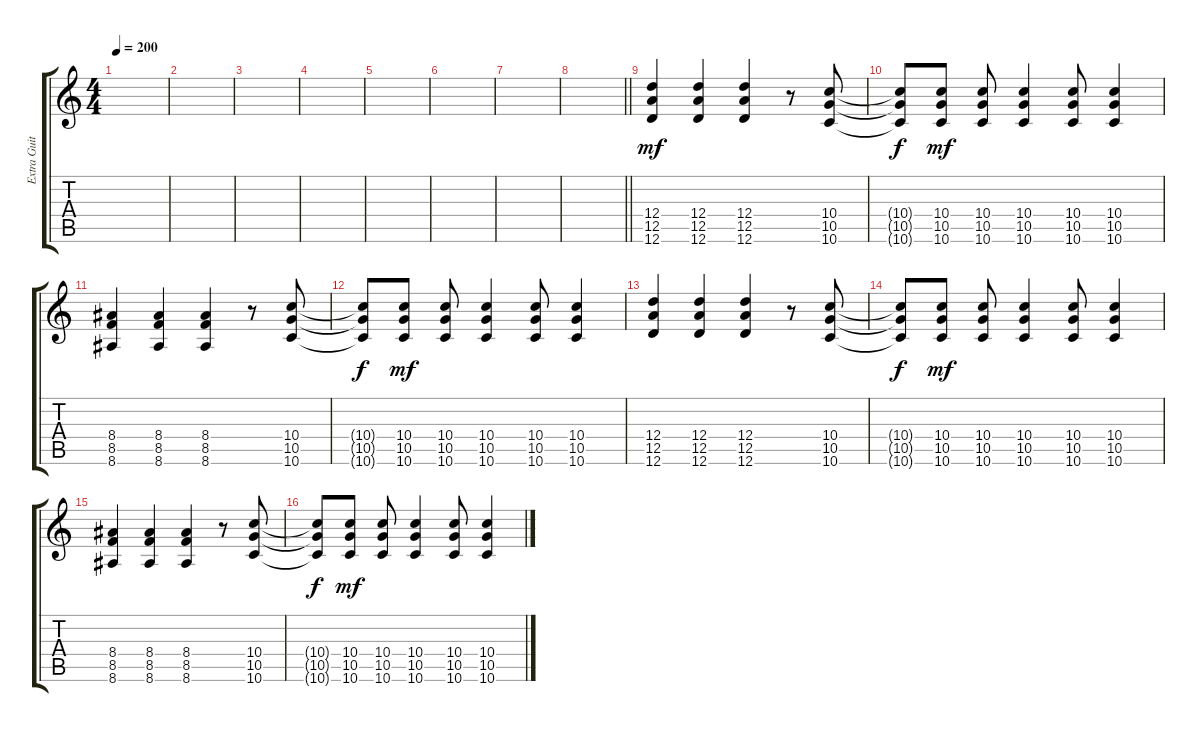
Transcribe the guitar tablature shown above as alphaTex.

\track ("Extra Guitar" "Extra Guit") {instrument distortionguitar}
\staff {score tabs}
\tuning (E4 B3 G3 D3 A2 D2) {hide}
\ts (4 4)
\tempo 200
\clef g2
\ks c
|
|
|
|
|
|
|
\barLineRight lightlight
|
(12.4 12.5 12.6).4{dy mf} (12.4 12.5 12.6).4 (12.4 12.5 12.6).4 r.8 (10.4 10.5 10.6).8 |
(10.4{t} 10.5{t} 10.6{t}).8{dy f} (10.4 10.5 10.6).8{dy mf} (10.4 10.5 10.6).8 (10.4 10.5 10.6).4 (10.4 10.5 10.6).8 (10.4 10.5 10.6).4 |
(8.4 8.5 8.6).4 (8.4 8.5 8.6).4 (8.4 8.5 8.6).4 r.8 (10.4 10.5 10.6).8 |
(10.4{t} 10.5{t} 10.6{t}).8{dy f} (10.4 10.5 10.6).8{dy mf} (10.4 10.5 10.6).8 (10.4 10.5 10.6).4 (10.4 10.5 10.6).8 (10.4 10.5 10.6).4 |
(12.4 12.5 12.6).4 (12.4 12.5 12.6).4 (12.4 12.5 12.6).4 r.8 (10.4 10.5 10.6).8 |
(10.4{t} 10.5{t} 10.6{t}).8{dy f} (10.4 10.5 10.6).8{dy mf} (10.4 10.5 10.6).8 (10.4 10.5 10.6).4 (10.4 10.5 10.6).8 (10.4 10.5 10.6).4 |
(8.4 8.5 8.6).4 (8.4 8.5 8.6).4 (8.4 8.5 8.6).4 r.8 (10.4 10.5 10.6).8 |
(10.4{t} 10.5{t} 10.6{t}).8{dy f} (10.4 10.5 10.6).8{dy mf} (10.4 10.5 10.6).8 (10.4 10.5 10.6).4 (10.4 10.5 10.6).8 (10.4 10.5 10.6).4
